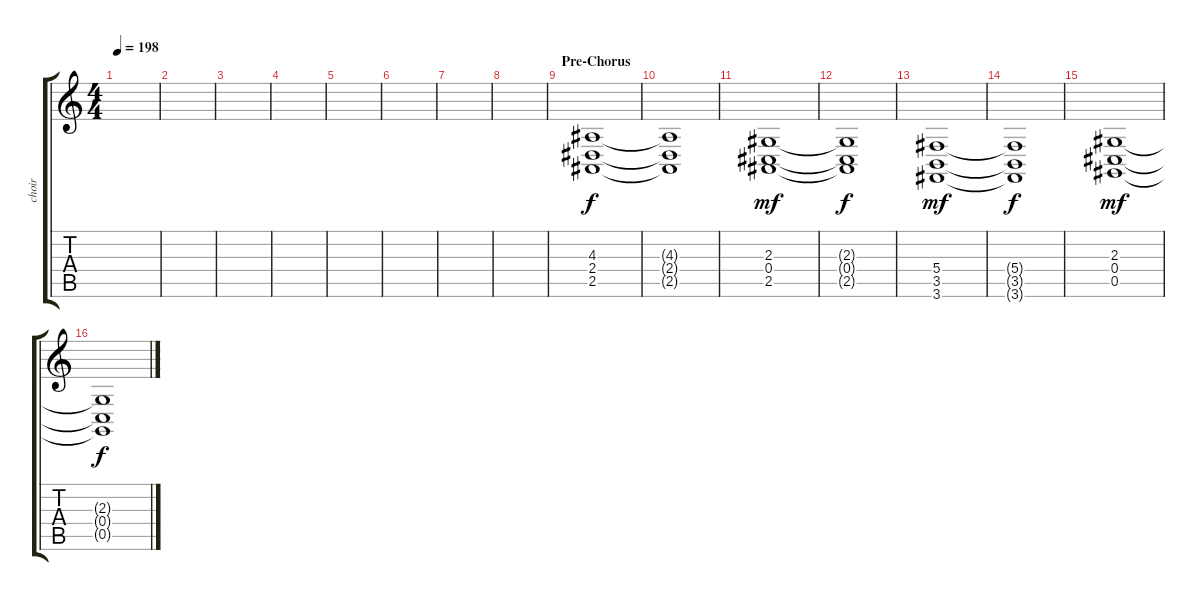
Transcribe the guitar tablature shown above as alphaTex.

\track ("choir" "choir") {instrument choiraahs}
\staff {score tabs}
\tuning (Eb4 Bb3 Gb3 Db3 Ab2 Eb2) {hide}
\ts (4 4)
\tempo 198
\clef g2
\ks c
|
|
|
|
|
|
|
|
\section ("" "Pre-Chorus")
(4.3 2.4 2.5).1{volume 11} |
(4.3{t} 2.4{t} 2.5{t}).1{dy f} |
(2.3 0.4 2.5).1{dy mf} |
(2.3{t} 0.4{t} 2.5{t}).1{dy f} |
(5.4 3.5 3.6).1{dy mf} |
(5.4{t} 3.5{t} 3.6{t}).1{dy f} |
(2.3 0.4 0.5).1{dy mf} |
(2.3{t} 0.4{t} 0.5{t}).1{dy f}
